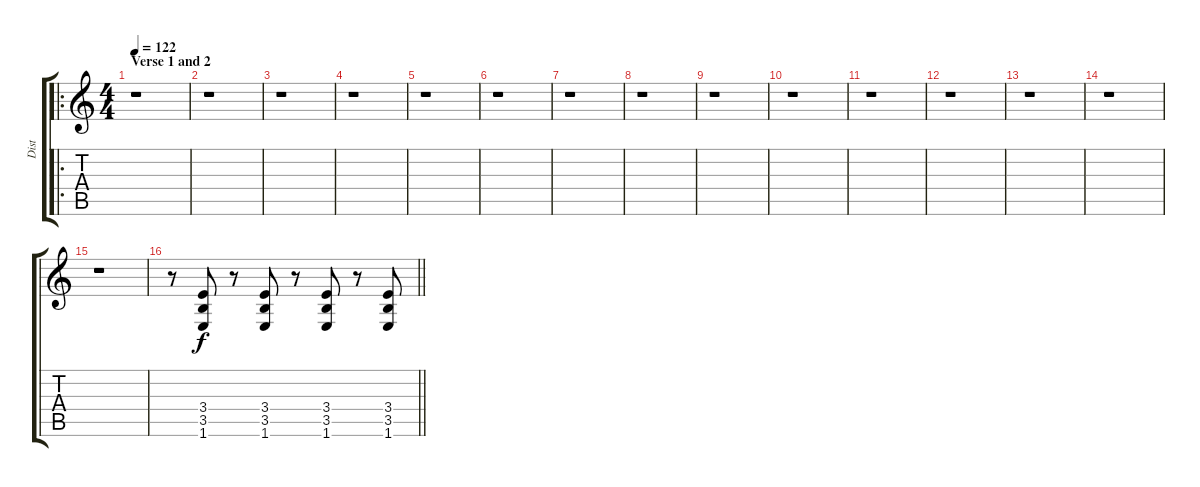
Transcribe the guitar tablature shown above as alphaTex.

\track ("Dist" "Dist") {instrument distortionguitar}
\staff {score tabs}
\tuning (Eb4 Bb3 Gb3 Db3 Ab2 Eb2) {hide}
\ro
\ts (4 4)
\section ("" "Verse 1 and 2")
\tempo 122
\clef g2
\ks c
r.1{dy f instrument distortionguitar} |
r.1 |
r.1 |
r.1 |
r.1 |
r.1 |
r.1 |
r.1 |
r.1 |
r.1 |
r.1 |
r.1 |
r.1 |
r.1 |
r.1 |
\barLineRight lightlight
r.8 (3.4 3.5 1.6).8 r.8 (3.4 3.5 1.6).8 r.8 (3.4 3.5 1.6).8 r.8 (3.4 3.5 1.6).8
